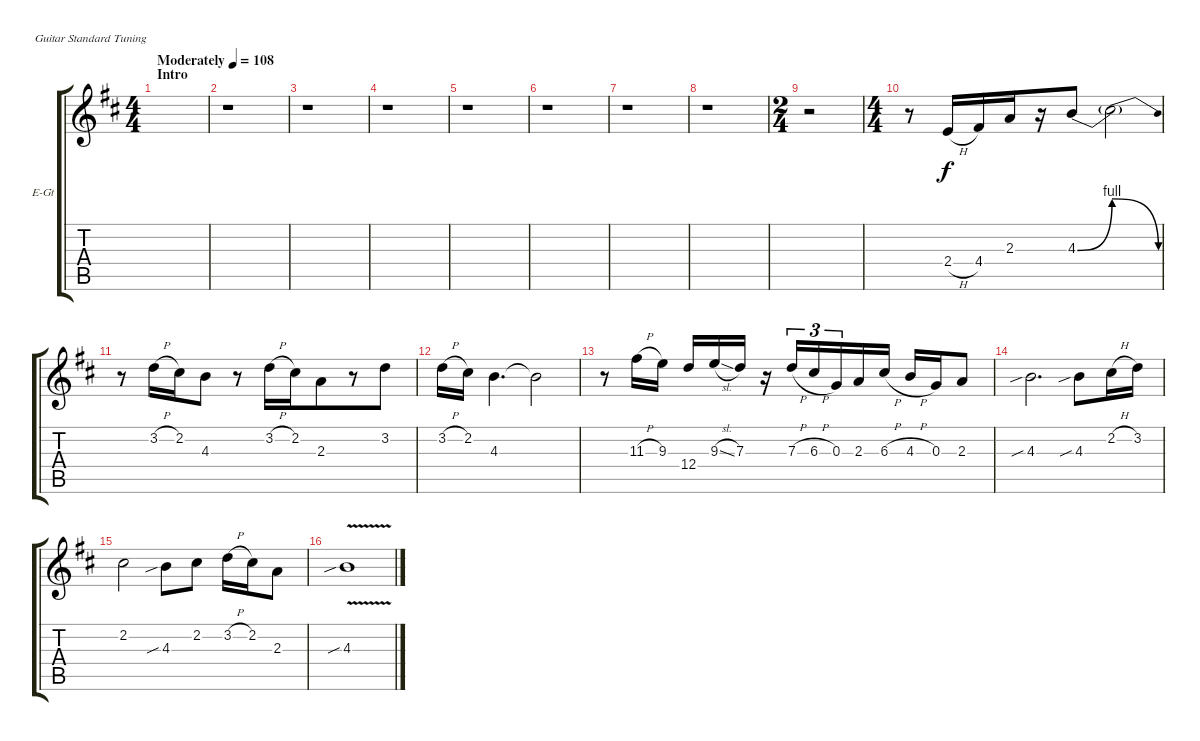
\bracketExtendMode groupsimilarinstruments
\firstSystemTrackNameOrientation horizontal
\otherSystemsTrackNameOrientation horizontal
\track ("Gtr 3" "E-Gt") {instrument electricguitarclean}
\staff {score tabs}
\tuning (E4 B3 G3 D3 A2 E2)
\ts (4 4)
\beaming (8 4 4)
\section ("" "Intro")
\tempo (108 "Moderately")
\clef g2
\ks d
|
\section ("" "")
\scale
1.09332 r.1 |
\scale
0.906684 r.1 |
\scale
1.06305 r.1 |
\scale
0.936948 r.1 |
\scale
1.06305 r.1 |
\scale
0.936948 r.1 |
\scale
1.06305 r.1 |
\ts (2 4)
\beaming (8 4 4)
\scale
0.936948 r.2 |
\ts (4 4)
\beaming (8 4 4)
\scale
1.09332 r.8 2.4{h}.16 4.4.16 2.3.16 r.16 4.3{be (bend 0 0 60 4)}.8 4.3{be (release 0 4 60 0) t}.2 |
\scale
0.906684 r.8 3.2{h}.16 2.2.16 4.3.8 r.8 3.2{h}.16 2.2.16 2.3.8 r.8 3.2.8 |
\scale
1.06305 3.2{h}.16 2.2.16 4.3.4{d} 4.3{t}.2 |
\beaming (8 2 2 2 2)
\scale
0.936948 r.8 11.3{h}.16 9.3.16 12.4.16 9.3{sl}.16 7.3.16 r.16 7.3{h}.16{tu (3 2) beam invert beam merge} 6.3{h}.16{tu (3 2) beam merge} 0.3.16{tu (3 2) beam merge} 2.3.16{beam merge} 6.3{h}.16 4.3{h}.16 0.3.16 2.3.8 |
\scale
1.06305 4.3{sib}.2{d} 4.3{sib}.8 2.2{h}.16 3.2.16 |
\scale
0.936948 2.2.2 4.3{sib}.8 2.2.8 3.2{h}.16 2.2.16 2.3.8 |
\scale
1.06305 4.3{v sib}.1
